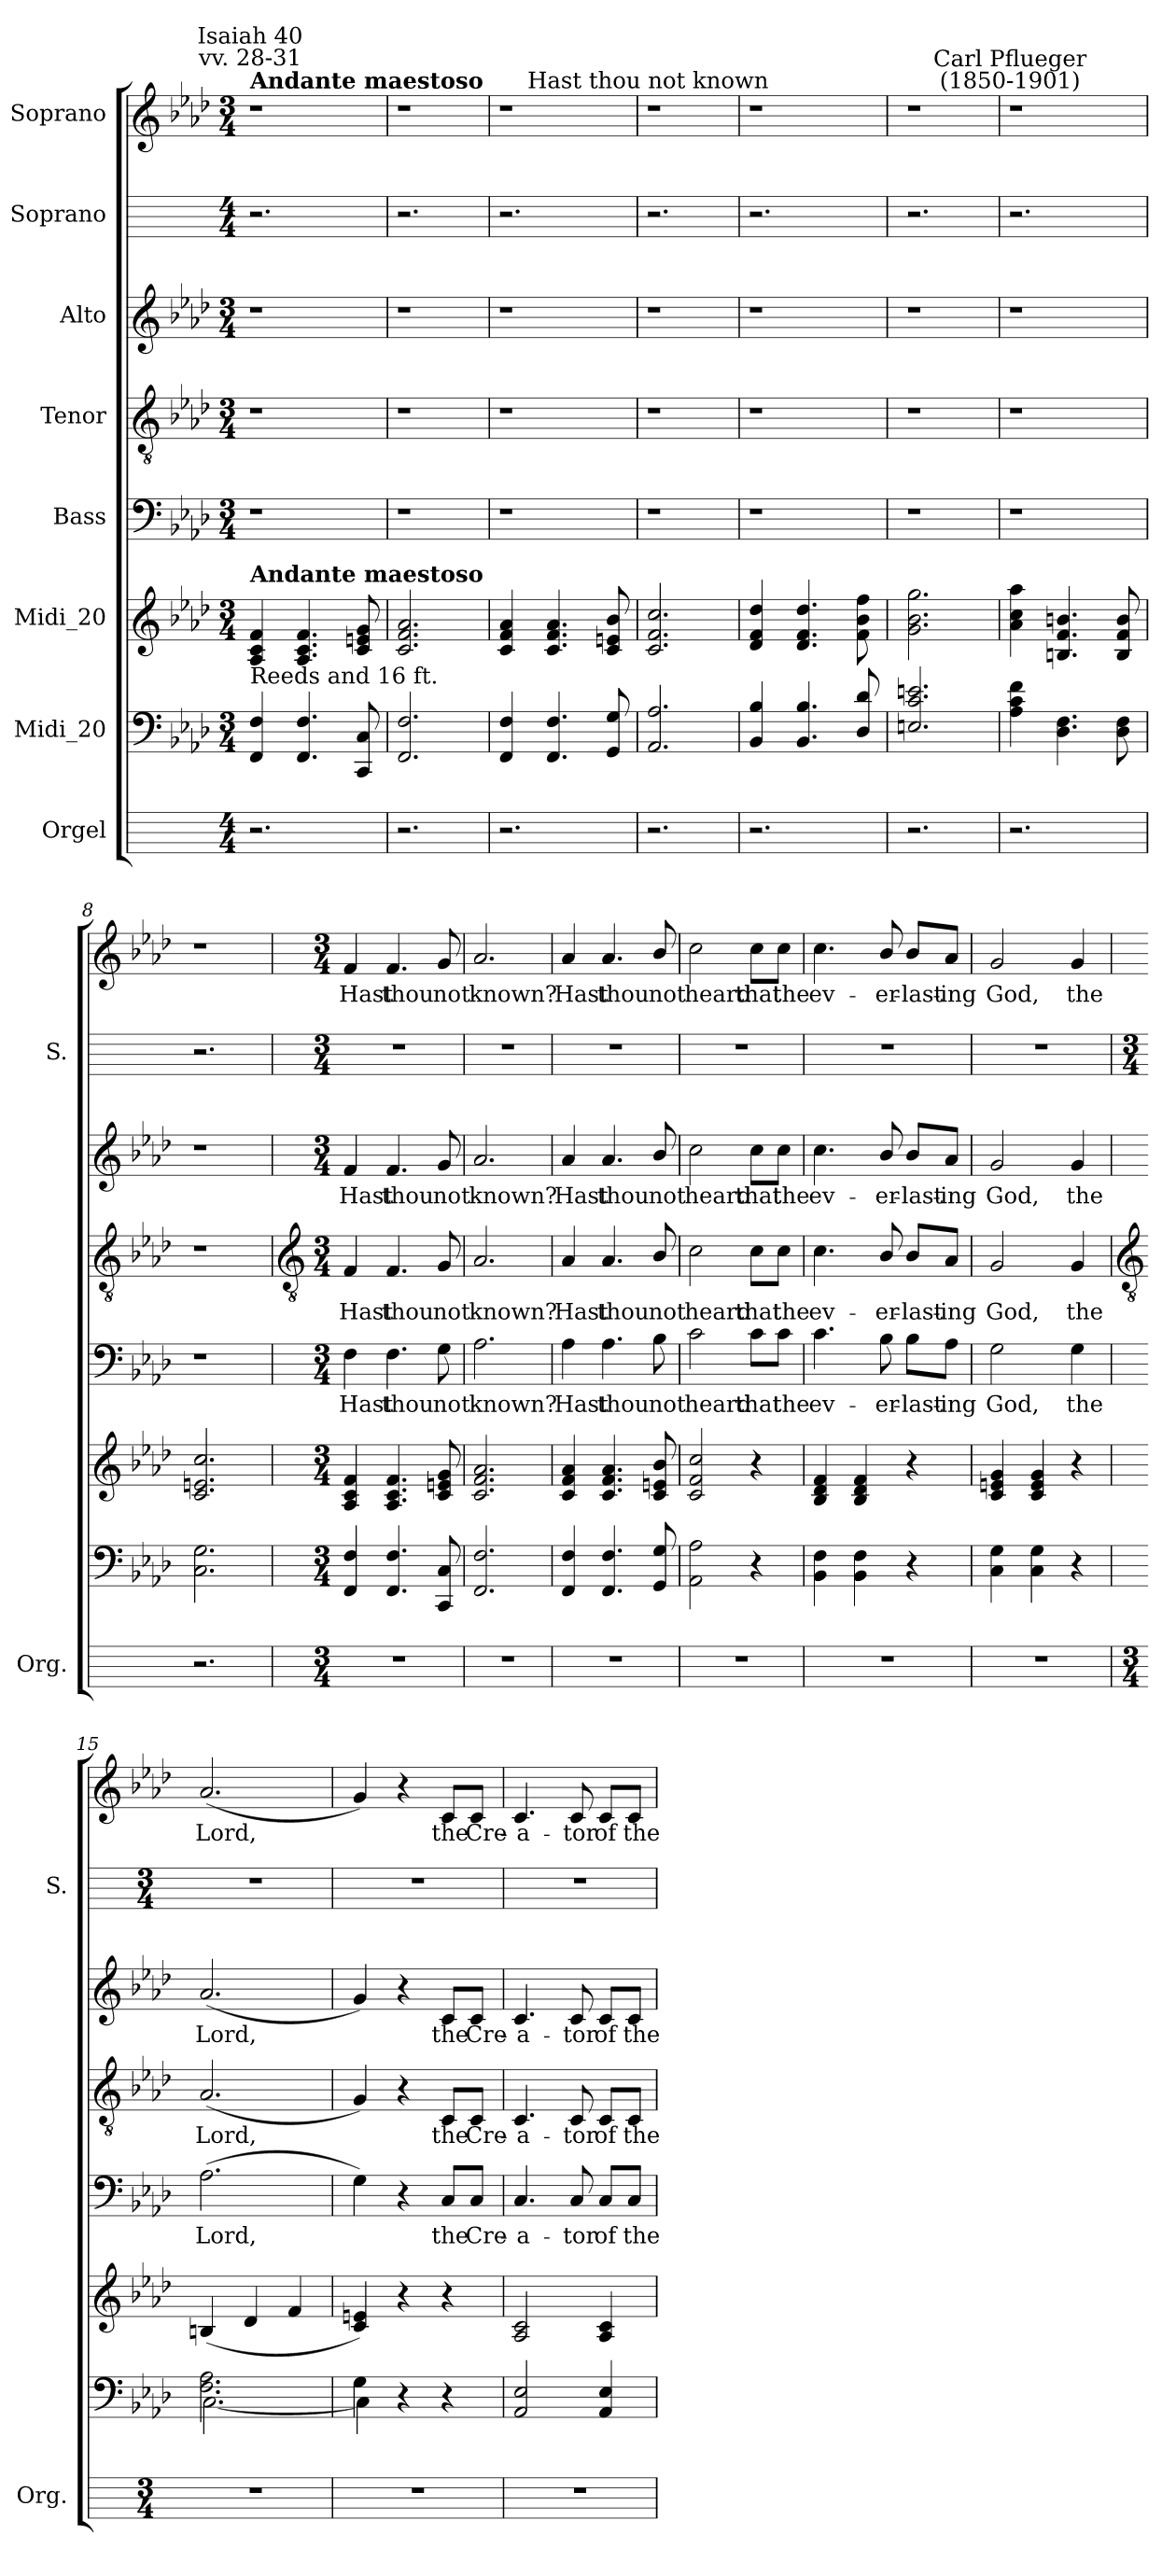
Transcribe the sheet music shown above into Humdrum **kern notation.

**kern	**kern	**kern	**kern	**text	**kern	**text	**kern	**text	**kern	**kern	**text
*part8	*part7	*part6	*part5	*part5	*part4	*part4	*part3	*part3	*part2	*part1	*part1
*staff8	*staff7	*staff6	*staff5	*staff5	*staff4	*staff4	*staff3	*staff3	*staff2	*staff1	*staff1
*I"Orgel	*I"Midi_20	*I"Midi_20	*I"Bass	*	*I"Tenor	*	*I"Alto	*	*I"Soprano	*I"Soprano	*
*I'Org.	*	*	*	*	*	*	*	*	*I'S.	*	*
*	*clefF4	*clefG2	*clefF4	*	*clefGv2	*	*clefG2	*	*	*clefG2	*
*	*k[b-e-a-d-]	*k[b-e-a-d-]	*k[b-e-a-d-]	*	*k[b-e-a-d-]	*	*k[b-e-a-d-]	*	*	*k[b-e-a-d-]	*
*	*A-:	*A-:	*A-:	*	*A-:	*	*A-:	*	*	*A-:	*
*M4/4	*M3/4	*M3/4	*M3/4	*	*M3/4	*	*M3/4	*	*M4/4	*M3/4	*
=1	=1	=1	=1	=1	=1	=1	=1	=1	=1	=1	=1
*	*^	*	*	*	*	*	*	*	*	*	*
!	!	!	!	!	!	!	!	!	!	!	!LO:TX:a:B:t=Andante maestoso	!
!	!	!	!	!	!	!	!	!	!	!	!LO:TX:a:cj:t=Isaiah 40\nvv. 28-31	!
!	!	!	!LO:TX:a:B:t=Andante maestoso	!	!	!	!	!	!	!	!	!
!	!LO:TX:a:t=Reeds and 16 ft.	!	!	!	!	!	!	!	!	!	!	!
!	!	!	!	!LO:N:vis=1	!	!LO:N:vis=1	!	!LO:N:vis=1	!	!	!LO:N:vis=1	!
2.r	4FF/ 4F/	2.ryy	4A- 4c 4f	2.r	.	2.r	.	2.r	.	2.r	2.r	.
.	4.FF/ 4.F/	.	4.A- 4.c 4.f	.	.	.	.	.	.	.	.	.
.	8CC/ 8C/	.	8c 8en 8g	.	.	.	.	.	.	.	.	.
=2	=2	=2	=2	=2	=2	=2	=2	=2	=2	=2	=2	=2
!	!	!	!	!LO:N:vis=1	!	!LO:N:vis=1	!	!LO:N:vis=1	!	!	!LO:N:vis=1	!
2.r	2.FF/ 2.F/	2.ryy	2.c 2.f 2.a-	2.r	.	2.r	.	2.r	.	2.r	2.r	.
=3	=3	=3	=3	=3	=3	=3	=3	=3	=3	=3	=3	=3
!	!	!	!	!LO:N:vis=1	!	!LO:N:vis=1	!	!LO:N:vis=1	!	!	!LO:N:vis=1	!
2.r	4FF/ 4F/	2.ryy	4c 4f 4a-	2.r	.	2.r	.	2.r	.	2.r	2.r	.
.	4.FF/ 4.F/	.	4.c 4.f 4.a-	.	.	.	.	.	.	.	.	.
.	8GG/ 8G/	.	8c 8en 8b-	.	.	.	.	.	.	.	.	.
=4	=4	=4	=4	=4	=4	=4	=4	=4	=4	=4	=4	=4
!	!	!	!	!	!	!	!	!	!	!	!LO:TX:a:cj:t=Hast thou not known	!
!	!	!	!	!LO:N:vis=1	!	!LO:N:vis=1	!	!LO:N:vis=1	!	!	!LO:N:vis=1	!
2.r	2.AA-/ 2.A-/	2.ryy	2.c 2.f 2.cc	2.r	.	2.r	.	2.r	.	2.r	2.r	.
=5	=5	=5	=5	=5	=5	=5	=5	=5	=5	=5	=5	=5
!	!	!	!	!LO:N:vis=1	!	!LO:N:vis=1	!	!LO:N:vis=1	!	!	!LO:N:vis=1	!
2.r	4BB-/ 4B-/	2.ryy	4d- 4f 4dd-	2.r	.	2.r	.	2.r	.	2.r	2.r	.
.	4.BB-/ 4.B-/	.	4.d- 4.f 4.dd-	.	.	.	.	.	.	.	.	.
.	8D-/ 8d-/	.	8f 8b- 8ff	.	.	.	.	.	.	.	.	.
=6	=6	=6	=6	=6	=6	=6	=6	=6	=6	=6	=6	=6
!	!	!	!	!LO:N:vis=1	!	!LO:N:vis=1	!	!LO:N:vis=1	!	!	!LO:N:vis=1	!
2.r	2.En/ 2.c/ 2.en/	2.ryy	2.g 2.b- 2.gg	2.r	.	2.r	.	2.r	.	2.r	2.r	.
=7	=7	=7	=7	=7	=7	=7	=7	=7	=7	=7	=7	=7
!	!	!	!	!	!	!	!	!	!	!	!LO:TX:a:cj:t=Carl Pflueger\n(1850-1901)	!
!	!	!	!	!LO:N:vis=1	!	!LO:N:vis=1	!	!LO:N:vis=1	!	!	!LO:N:vis=1	!
2.r	2.ryy	4A-\ 4c\ 4f\	4a- 4cc 4aa-	2.r	.	2.r	.	2.r	.	2.r	2.r	.
.	.	4.D-\ 4.F\	4.Bn 4.f 4.bn	.	.	.	.	.	.	.	.	.
.	.	8D-\ 8F\	8B 8f 8b	.	.	.	.	.	.	.	.	.
=8	=8	=8	=8	=8	=8	=8	=8	=8	=8	=8	=8	=8
!	!	!	!	!LO:N:vis=1	!	!LO:N:vis=1	!	!LO:N:vis=1	!	!	!LO:N:vis=1	!
2.r	2.ryy	2.C\ 2.G\	2.c 2.en 2.cc	2.r	.	2.r	.	2.r	.	2.r	2.r	.
*	*v	*v	*	*	*	*	*	*	*	*	*	*
!!LO:LB:g=z
=9	=9	=9	=9	=9	=9	=9	=9	=9	=9	=9	=9
*	*	*	*	*	*clefGv2	*	*	*	*	*	*
*M3/4	*M3/4	*M3/4	*M3/4	*	*M3/4	*	*M3/4	*	*M3/4	*M3/4	*
*	*^	*	*	*	*	*	*	*	*	*	*
!	!LO:TX:b:t=This edition produced by Andrew Sims, 2020	!	!	!	!	!	!	!	!	!	!	!
!	!	!	!	!	!LO:LY:b	!	!LO:LY:b	!	!LO:LY:b	!	!	!LO:LY:b
*	*v	*v	*	*	*	*	*	*	*	*	*	*
2.r	4FF 4F	4A- 4c 4f	4F	Hast	4F	Hast	4f	Hast	2.r	4f	Hast
!	!	!	!	!LO:LY:b	!	!LO:LY:b	!	!LO:LY:b	!	!	!LO:LY:b
.	4.FF 4.F	4.A- 4.c 4.f	4.F	thou	4.F	thou	4.f	thou	.	4.f	thou
!	!	!	!	!LO:LY:b	!	!LO:LY:b	!	!LO:LY:b	!	!	!LO:LY:b
.	8CC 8C	8c 8en 8g	8G	not	8G	not	8g	not	.	8g	not
=10	=10	=10	=10	=10	=10	=10	=10	=10	=10	=10	=10
!	!	!	!	!LO:LY:b	!	!LO:LY:b	!	!LO:LY:b	!	!	!LO:LY:b
2.r	2.FF 2.F	2.c 2.f 2.a-	2.A-	known?	2.A-	known?	2.a-	known?	2.r	2.a-	known?
=11	=11	=11	=11	=11	=11	=11	=11	=11	=11	=11	=11
!	!	!	!	!LO:LY:b	!	!LO:LY:b	!	!LO:LY:b	!	!	!LO:LY:b
2.r	4FF 4F	4c 4f 4a-	4A-	Hast	4A-	Hast	4a-	Hast	2.r	4a-	Hast
!	!	!	!	!LO:LY:b	!	!LO:LY:b	!	!LO:LY:b	!	!	!LO:LY:b
.	4.FF 4.F	4.c 4.f 4.a-	4.A-	thou	4.A-	thou	4.a-	thou	.	4.a-	thou
!	!	!	!	!LO:LY:b	!	!LO:LY:b	!	!LO:LY:b	!	!	!LO:LY:b
.	8GG 8G	8c 8en 8b-	8B-	not	8B-/	not	8b-/	not	.	8b-/	not
=12	=12	=12	=12	=12	=12	=12	=12	=12	=12	=12	=12
!	!	!	!	!LO:LY:b	!	!LO:LY:b	!	!LO:LY:b	!	!	!LO:LY:b
2.r	2AA- 2A-	2c 2f 2cc	2c	heard	2c	heard	2cc	heard	2.r	2cc	heard
!	!	!	!	!LO:LY:b	!	!LO:LY:b	!	!LO:LY:b	!	!	!LO:LY:b
.	4r	4r	8c\L	that	8c\L	that	8cc\L	that	.	8cc\L	that
!	!	!	!	!LO:LY:b	!	!LO:LY:b	!	!LO:LY:b	!	!	!LO:LY:b
.	.	.	8c\J	the	8c\J	the	8cc\J	the	.	8cc\J	the
=13	=13	=13	=13	=13	=13	=13	=13	=13	=13	=13	=13
!	!	!	!	!LO:LY:b	!	!LO:LY:b	!	!LO:LY:b	!	!	!LO:LY:b
2.r	4BB- 4F	4B- 4d- 4f	4.c	ev-	4.c	ev-	4.cc	ev-	2.r	4.cc	ev-
.	4BB- 4F	4B- 4d- 4f	.	.	.	.	.	.	.	.	.
!	!	!	!	!LO:LY:b	!	!LO:LY:b	!	!LO:LY:b	!	!	!LO:LY:b
.	.	.	8B-	-er-	8B-/	-er-	8b-/	-er-	.	8b-/	-er-
!	!	!	!	!LO:LY:b	!	!LO:LY:b	!	!LO:LY:b	!	!	!LO:LY:b
.	4r	4r	8B-\L	-last-	8B-/L	-last-	8b-/L	-last-	.	8b-/L	-last-
!	!	!	!	!LO:LY:b	!	!LO:LY:b	!	!LO:LY:b	!	!	!LO:LY:b
.	.	.	8A-\J	-ing	8A-/J	-ing	8a-/J	-ing	.	8a-/J	-ing
=14	=14	=14	=14	=14	=14	=14	=14	=14	=14	=14	=14
!	!	!	!	!LO:LY:b	!	!LO:LY:b	!	!LO:LY:b	!	!	!LO:LY:b
2.r	4C 4G	4c 4en 4g	2G	God,	2G	God,	2g	God,	2.r	2g	God,
.	4C 4G	4c 4e 4g	.	.	.	.	.	.	.	.	.
!	!	!	!	!LO:LY:b	!	!LO:LY:b	!	!LO:LY:b	!	!	!LO:LY:b
.	4r	4r	4G	the	4G	the	4g	the	.	4g	the
!!LO:LB:g=z
=15	=15	=15	=15	=15	=15	=15	=15	=15	=15	=15	=15
*	*	*	*	*	*clefGv2	*	*	*	*	*	*
*M3/4	*	*	*	*	*	*	*	*	*M3/4	*	*
*	*^	*	*	*	*	*	*	*	*	*	*
!	!	!	!	!	!LO:LY:b	!	!LO:LY:b	!	!LO:LY:b	!	!	!LO:LY:b
2.r	2.F\ 2.A-\	[2.C\	(<4Bn	(>2.A-	Lord,	(<2.A-	Lord,	(<2.a-	Lord,	2.r	(<2.a-	Lord,
.	.	.	4d-	.	.	.	.	.	.	.	.	.
.	.	.	4f	.	.	.	.	.	.	.	.	.
=16	=16	=16	=16	=16	=16	=16	=16	=16	=16	=16	=16	=16
2.r	4G\	4C\]	4c 4en)	4G)	.	4G)	.	4g)	.	2.r	4g)	.
.	2ryy	4r	4r	4r	.	4r	.	4r	.	.	4r	.
!	!	!	!	!	!LO:LY:b	!	!LO:LY:b	!	!LO:LY:b	!	!	!LO:LY:b
.	.	4r	4r	8C/L	the	8C/L	the	8c/L	the	.	8c/L	the
!	!	!	!	!	!LO:LY:b	!	!LO:LY:b	!	!LO:LY:b	!	!	!LO:LY:b
.	.	.	.	8C/J	Cre-	8C/J	Cre-	8c/J	Cre-	.	8c/J	Cre-
=17	=17	=17	=17	=17	=17	=17	=17	=17	=17	=17	=17	=17
!	!	!	!	!	!LO:LY:b	!	!LO:LY:b	!	!LO:LY:b	!	!	!LO:LY:b
2.r	2.ryy	2AA-/ 2E-/	2A- 2c	4.C	-a-	4.C	-a-	4.c	-a-	2.r	4.c	-a-
!	!	!	!	!	!LO:LY:b	!	!LO:LY:b	!	!LO:LY:b	!	!	!LO:LY:b
.	.	.	.	8C	-tor	8C	-tor	8c	-tor	.	8c	-tor
!	!	!	!	!	!LO:LY:b	!	!LO:LY:b	!	!LO:LY:b	!	!	!LO:LY:b
.	.	4AA-/ 4E-/	4A- 4c	8C/L	of	8C/L	of	8c/L	of	.	8c/L	of
!	!	!	!	!	!LO:LY:b	!	!LO:LY:b	!	!LO:LY:b	!	!	!LO:LY:b
.	.	.	.	8C/J	the	8C/J	the	8c/J	the	.	8c/J	the
*	*v	*v	*	*	*	*	*	*	*	*	*	*
=	=	=	=	=	=	=	=	=	=	=	=
*-	*-	*-	*-	*-	*-	*-	*-	*-	*-	*-	*-
